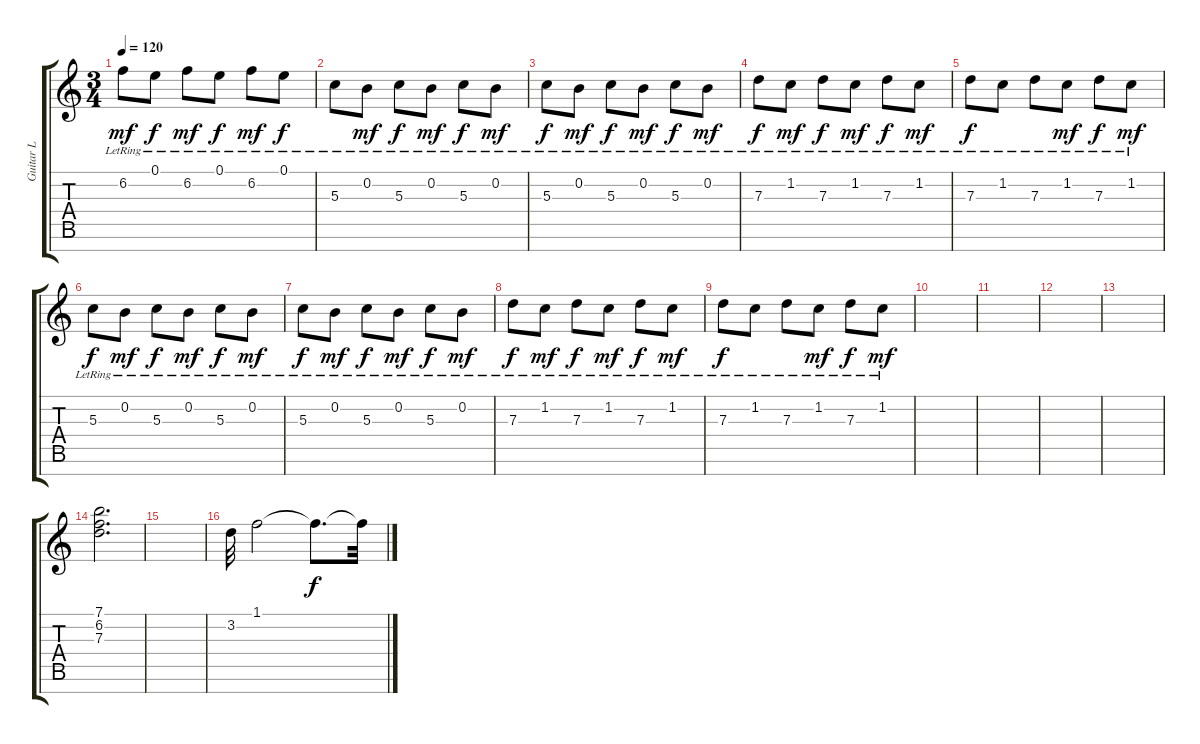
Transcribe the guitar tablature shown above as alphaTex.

\track ("Guitar L" "Guitar L") {instrument acousticguitarsteel}
\staff {score tabs}
\tuning (E4 B3 G3 D3 A2 E2 B1) {hide}
\ts (3 4)
\tempo 120
\clef g2
\ks c
6.2{lr}.8{dy mf} 0.1{lr}.8{dy f} 6.2{lr}.8{dy mf} 0.1{lr}.8{dy f} 6.2{lr}.8{dy mf} 0.1{lr}.8{dy f} |
5.3{lr}.8 0.2{lr}.8{dy mf} 5.3{lr}.8{dy f} 0.2{lr}.8{dy mf} 5.3{lr}.8{dy f} 0.2{lr}.8{dy mf} |
5.3{lr}.8{dy f} 0.2{lr}.8{dy mf} 5.3{lr}.8{dy f} 0.2{lr}.8{dy mf} 5.3{lr}.8{dy f} 0.2{lr}.8{dy mf} |
7.3{lr}.8{dy f} 1.2{lr}.8{dy mf} 7.3{lr}.8{dy f} 1.2{lr}.8{dy mf} 7.3{lr}.8{dy f} 1.2{lr}.8{dy mf} |
7.3{lr}.8{dy f} 1.2{lr}.8 7.3{lr}.8 1.2{lr}.8{dy mf} 7.3{lr}.8{dy f} 1.2{lr}.8{dy mf} |
5.3{lr}.8{dy f} 0.2{lr}.8{dy mf} 5.3{lr}.8{dy f} 0.2{lr}.8{dy mf} 5.3{lr}.8{dy f} 0.2{lr}.8{dy mf} |
5.3{lr}.8{dy f} 0.2{lr}.8{dy mf} 5.3{lr}.8{dy f} 0.2{lr}.8{dy mf} 5.3{lr}.8{dy f} 0.2{lr}.8{dy mf} |
7.3{lr}.8{dy f} 1.2{lr}.8{dy mf} 7.3{lr}.8{dy f} 1.2{lr}.8{dy mf} 7.3{lr}.8{dy f} 1.2{lr}.8{dy mf} |
7.3{lr}.8{dy f} 1.2{lr}.8 7.3{lr}.8 1.2{lr}.8{dy mf} 7.3{lr}.8{dy f} 1.2{lr}.8{dy mf} |
|
|
|
|
(7.1 6.2 7.3).2{d} |
|
3.2.32 1.1.2 1.1{t}.8{d dy f} 1.1{t}.32
